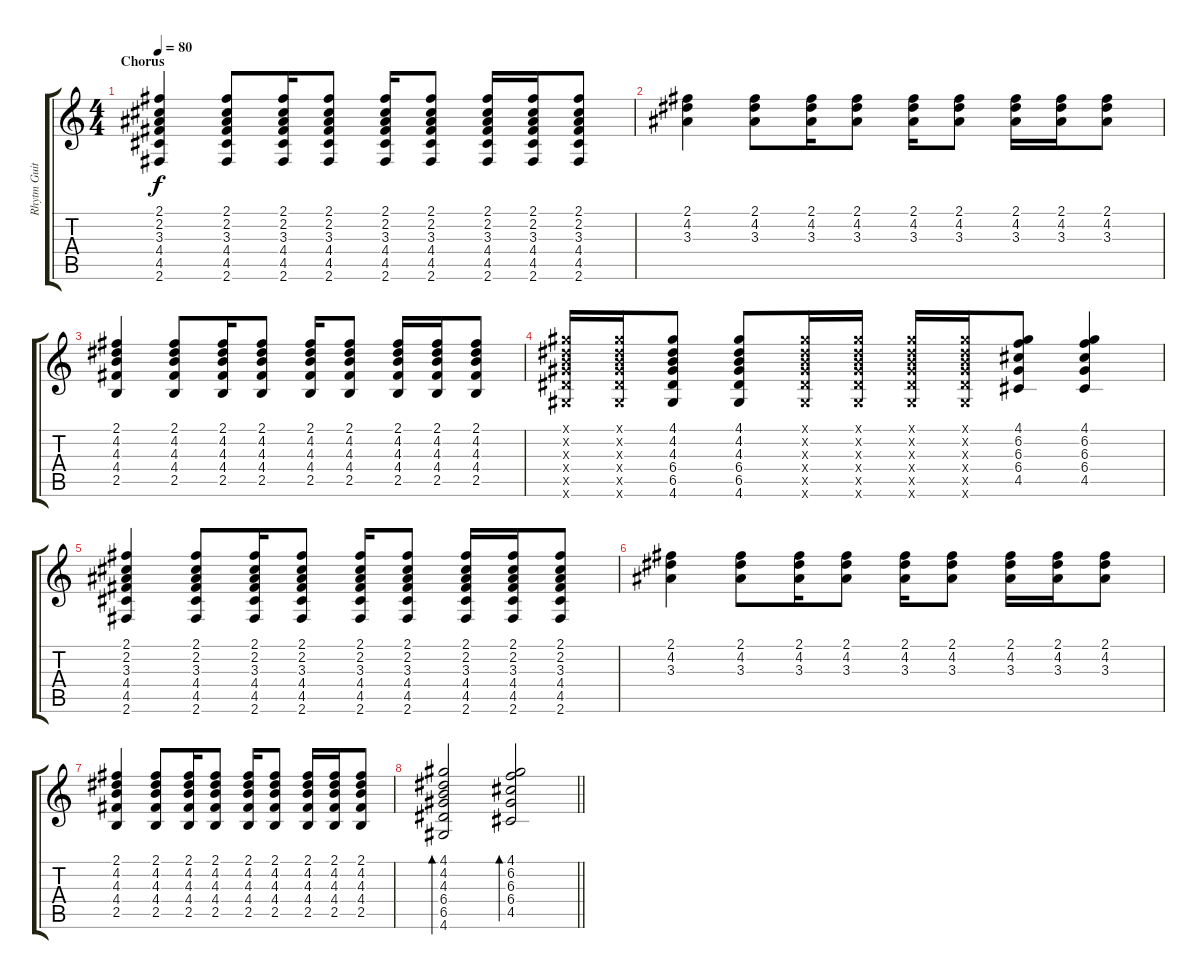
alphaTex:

\track ("Rhytm Guitar" "Rhytm Guit") {instrument acousticguitarsteel}
\staff {score tabs}
\tuning (E4 B3 G3 D3 A2 E2) {hide}
\ts (4 4)
\section ("" "Chorus")
\tempo 80
\clef g2
\ks c
(2.1 2.2 3.3 4.4 4.5 2.6).4{dy f} (2.1 2.2 3.3 4.4 4.5 2.6).8 (2.1 2.2 3.3 4.4 4.5 2.6).16 (2.1 2.2 3.3 4.4 4.5 2.6).8 (2.1 2.2 3.3 4.4 4.5 2.6).16 (2.1 2.2 3.3 4.4 4.5 2.6).8 (2.1 2.2 3.3 4.4 4.5 2.6).16 (2.1 2.2 3.3 4.4 4.5 2.6).16 (2.1 2.2 3.3 4.4 4.5 2.6).8 |
(2.1 4.2 3.3).4 (2.1 4.2 3.3).8 (2.1 4.2 3.3).16 (2.1 4.2 3.3).8 (2.1 4.2 3.3).16 (2.1 4.2 3.3).8 (2.1 4.2 3.3).16 (2.1 4.2 3.3).16 (2.1 4.2 3.3).8 |
(2.1 4.2 4.3 4.4 2.5).4 (2.1 4.2 4.3 4.4 2.5).8 (2.1 4.2 4.3 4.4 2.5).16 (2.1 4.2 4.3 4.4 2.5).8 (2.1 4.2 4.3 4.4 2.5).16 (2.1 4.2 4.3 4.4 2.5).8 (2.1 4.2 4.3 4.4 2.5).16 (2.1 4.2 4.3 4.4 2.5).16 (2.1 4.2 4.3 4.4 2.5).8 |
(4.1{x} 4.2{x} 4.3{x} 6.4{x} 6.5{x} 4.6{x}).16 (4.1{x} 4.2{x} 4.3{x} 6.4{x} 6.5{x} 4.6{x}).16 (4.1 4.2 4.3 6.4 6.5 4.6).8 (4.1 4.2 4.3 6.4 6.5 4.6).8 (4.1{x} 4.2{x} 4.3{x} 6.4{x} 6.5{x} 4.6{x}).16 (4.1{x} 4.2{x} 4.3{x} 6.4{x} 6.5{x} 4.6{x}).16 (4.1{x} 4.2{x} 4.3{x} 6.4{x} 6.5{x} 4.6{x}).16 (4.1{x} 4.2{x} 4.3{x} 6.4{x} 6.5{x} 4.6{x}).16 (4.1 6.2 6.3 6.4 4.5).8 (4.1 6.2 6.3 6.4 4.5).4 |
(2.1 2.2 3.3 4.4 4.5 2.6).4 (2.1 2.2 3.3 4.4 4.5 2.6).8 (2.1 2.2 3.3 4.4 4.5 2.6).16 (2.1 2.2 3.3 4.4 4.5 2.6).8 (2.1 2.2 3.3 4.4 4.5 2.6).16 (2.1 2.2 3.3 4.4 4.5 2.6).8 (2.1 2.2 3.3 4.4 4.5 2.6).16 (2.1 2.2 3.3 4.4 4.5 2.6).16 (2.1 2.2 3.3 4.4 4.5 2.6).8 |
(2.1 4.2 3.3).4 (2.1 4.2 3.3).8 (2.1 4.2 3.3).16 (2.1 4.2 3.3).8 (2.1 4.2 3.3).16 (2.1 4.2 3.3).8 (2.1 4.2 3.3).16 (2.1 4.2 3.3).16 (2.1 4.2 3.3).8 |
(2.1 4.2 4.3 4.4 2.5).4 (2.1 4.2 4.3 4.4 2.5).8 (2.1 4.2 4.3 4.4 2.5).16 (2.1 4.2 4.3 4.4 2.5).8 (2.1 4.2 4.3 4.4 2.5).16 (2.1 4.2 4.3 4.4 2.5).8 (2.1 4.2 4.3 4.4 2.5).16 (2.1 4.2 4.3 4.4 2.5).16 (2.1 4.2 4.3 4.4 2.5).8 |
\barLineRight lightlight
(4.1 4.2 4.3 6.4 6.5 4.6).2{bd 240} (4.1 6.2 6.3 6.4 4.5).2{bd 240}
